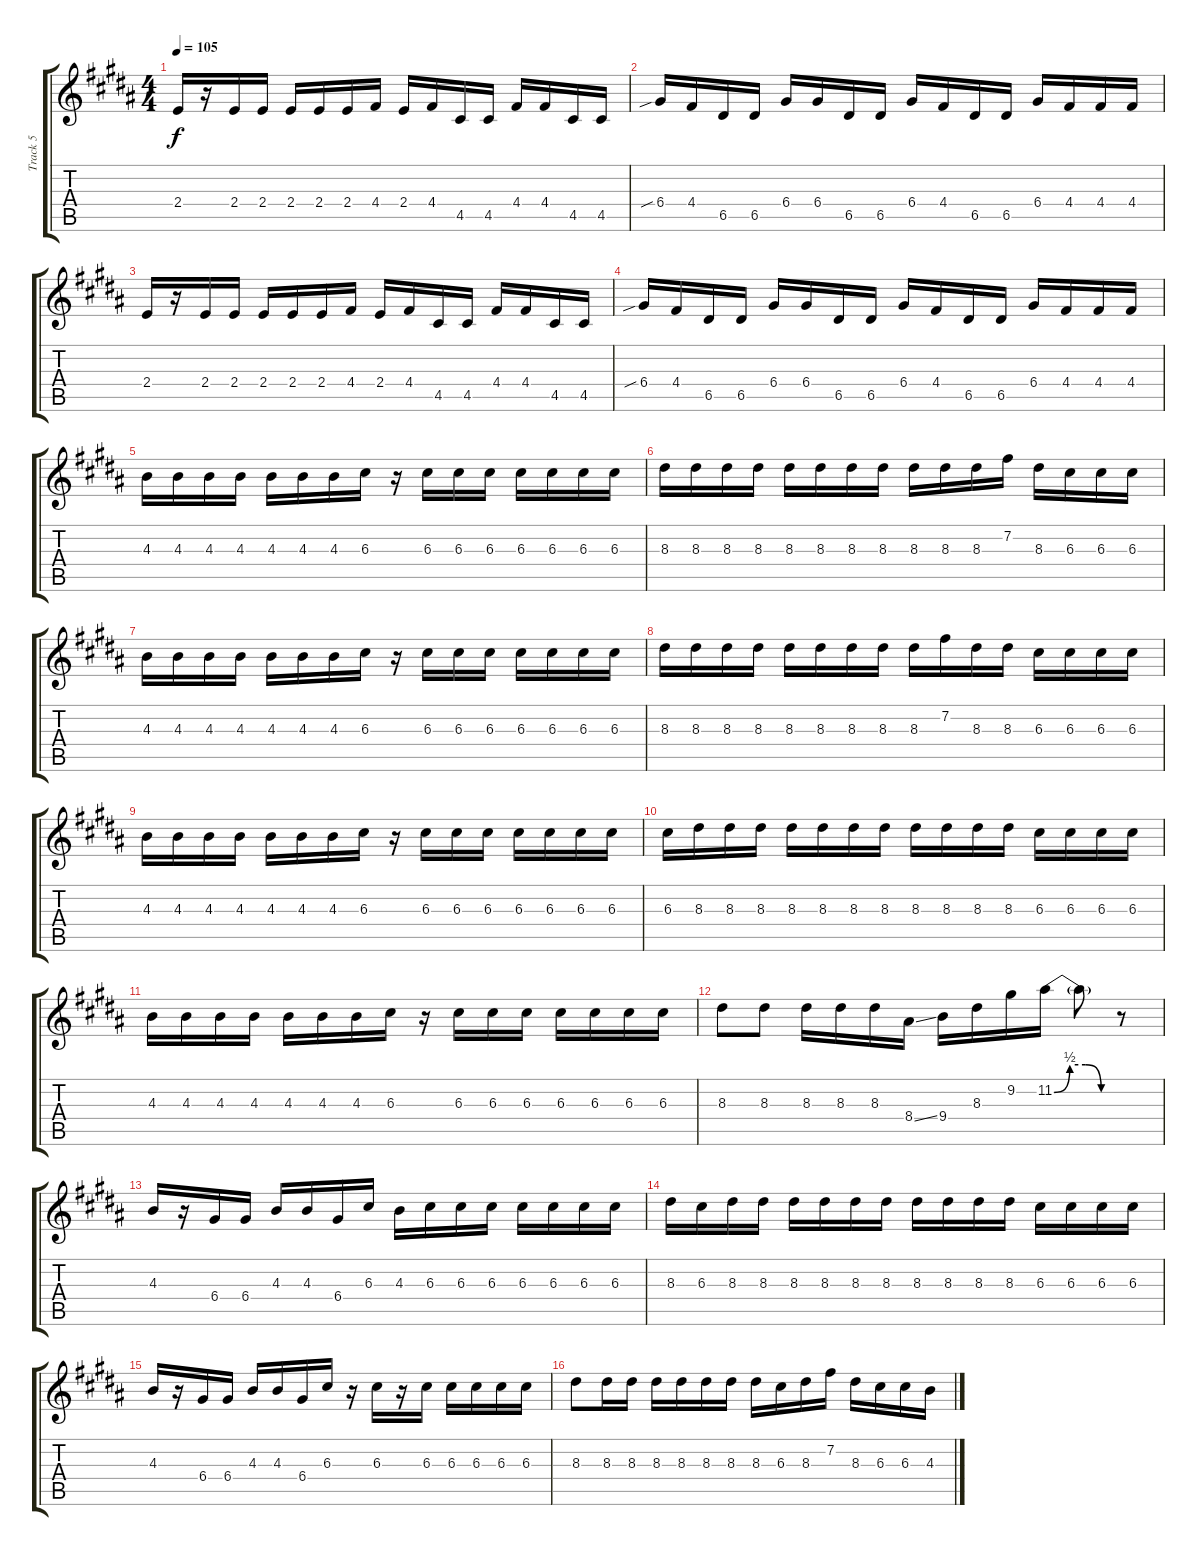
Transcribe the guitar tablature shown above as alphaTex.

\track ("Track 5" "Track 5") {instrument electricguitarclean}
\staff {score tabs}
\tuning (E4 B3 G3 D3 A2 E2) {hide}
\ts (4 4)
\tempo 105
\clef g2
\ks b
2.4.16{dy f} r.16 2.4.16 2.4.16 2.4.16 2.4.16 2.4.16 4.4.16 2.4.16 4.4.16 4.5.16 4.5.16 4.4.16 4.4.16 4.5.16 4.5.16 |
6.4{sib}.16 4.4.16 6.5.16 6.5.16 6.4.16 6.4.16 6.5.16 6.5.16 6.4.16 4.4.16 6.5.16 6.5.16 6.4.16 4.4.16 4.4.16 4.4.16 |
2.4.16 r.16 2.4.16 2.4.16 2.4.16 2.4.16 2.4.16 4.4.16 2.4.16 4.4.16 4.5.16 4.5.16 4.4.16 4.4.16 4.5.16 4.5.16 |
6.4{sib}.16 4.4.16 6.5.16 6.5.16 6.4.16 6.4.16 6.5.16 6.5.16 6.4.16 4.4.16 6.5.16 6.5.16 6.4.16 4.4.16 4.4.16 4.4.16 |
4.3.16 4.3.16 4.3.16 4.3.16 4.3.16 4.3.16 4.3.16 6.3.16 r.16 6.3.16 6.3.16 6.3.16 6.3.16 6.3.16 6.3.16 6.3.16 |
8.3.16 8.3.16 8.3.16 8.3.16 8.3.16 8.3.16 8.3.16 8.3.16 8.3.16 8.3.16 8.3.16 7.2.16 8.3.16 6.3.16 6.3.16 6.3.16 |
4.3.16 4.3.16 4.3.16 4.3.16 4.3.16 4.3.16 4.3.16 6.3.16 r.16 6.3.16 6.3.16 6.3.16 6.3.16 6.3.16 6.3.16 6.3.16 |
8.3.16 8.3.16 8.3.16 8.3.16 8.3.16 8.3.16 8.3.16 8.3.16 8.3.16 7.2.16 8.3.16 8.3.16 6.3.16 6.3.16 6.3.16 6.3.16 |
4.3.16 4.3.16 4.3.16 4.3.16 4.3.16 4.3.16 4.3.16 6.3.16 r.16 6.3.16 6.3.16 6.3.16 6.3.16 6.3.16 6.3.16 6.3.16 |
6.3.16 8.3.16 8.3.16 8.3.16 8.3.16 8.3.16 8.3.16 8.3.16 8.3.16 8.3.16 8.3.16 8.3.16 6.3.16 6.3.16 6.3.16 6.3.16 |
4.3.16 4.3.16 4.3.16 4.3.16 4.3.16 4.3.16 4.3.16 6.3.16 r.16 6.3.16 6.3.16 6.3.16 6.3.16 6.3.16 6.3.16 6.3.16 |
8.3.8 8.3.8 8.3.16 8.3.16 8.3.16 8.4{ss}.16 9.4.16 8.3.16 9.2.16 11.2{be (custom 0 0 15 2 30 2 45 0 60 0)}.16 11.2{t}.8 r.8 |
4.3.16 r.16 6.4.16 6.4.16 4.3.16 4.3.16 6.4.16 6.3.16 4.3.16 6.3.16 6.3.16 6.3.16 6.3.16 6.3.16 6.3.16 6.3.16 |
8.3.16 6.3.16 8.3.16 8.3.16 8.3.16 8.3.16 8.3.16 8.3.16 8.3.16 8.3.16 8.3.16 8.3.16 6.3.16 6.3.16 6.3.16 6.3.16 |
4.3.16 r.16 6.4.16 6.4.16 4.3.16 4.3.16 6.4.16 6.3.16 r.16 6.3.16 r.16 6.3.16 6.3.16 6.3.16 6.3.16 6.3.16 |
8.3.8 8.3.16 8.3.16 8.3.16 8.3.16 8.3.16 8.3.16 8.3.16 6.3.16 8.3.16 7.2.16 8.3.16 6.3.16 6.3.16 4.3.16
